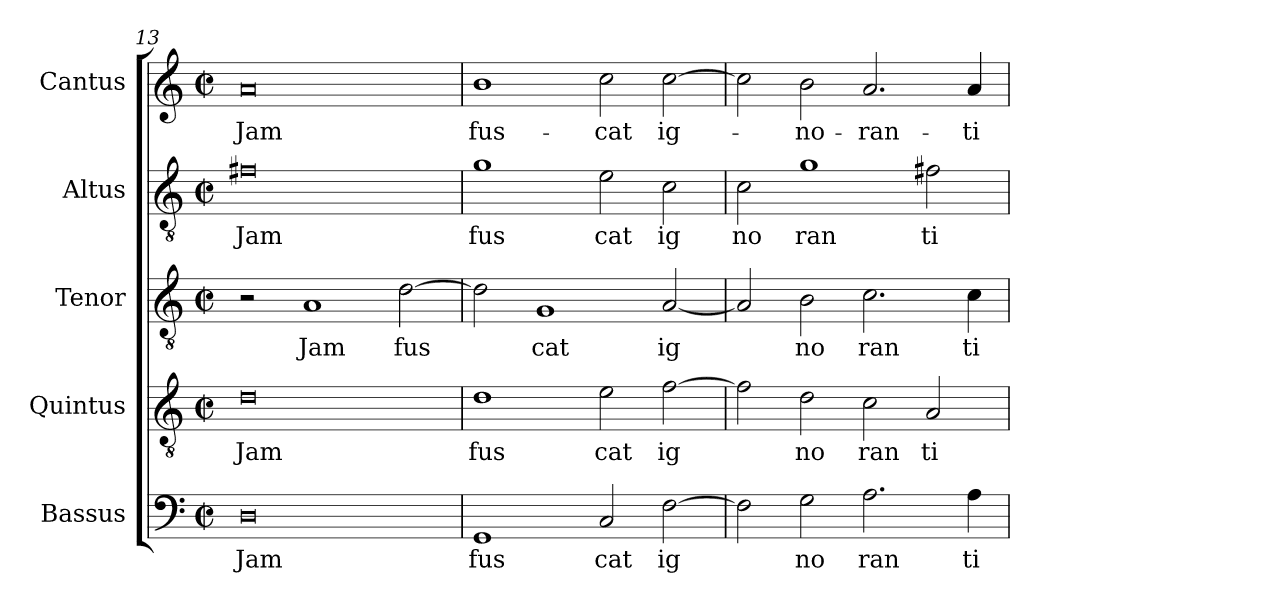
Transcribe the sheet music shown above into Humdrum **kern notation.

**kern	**text	**kern	**text	**kern	**text	**kern	**text	**kern	**text
*part5	*part5	*part4	*part4	*part3	*part3	*part2	*part2	*part1	*part1
*staff5	*staff5	*staff4	*staff4	*staff3	*staff3	*staff2	*staff2	*staff1	*staff1
*I"Bassus	*	*I"Quintus	*	*I"Tenor	*	*I"Altus	*	*I"Cantus	*
*clefF4	*	*clefGv2	*	*clefGv2	*	*clefGv2	*	*clefG2	*
*M2/2	*	*M2/2	*	*M2/2	*	*M2/2	*	*M2/2	*
*met(c|)	*	*met(c|)	*	*met(c|)	*	*met(c|)	*	*met(c|)	*
=13	=13	=13	=13	=13	=13	=13	=13	=13	=13
!	!LO:LY:b:cj	!	!LO:LY:b:cj	!	!	!	!LO:LY:b:cj	!	!LO:LY:b:cj
0D	Jam	0d	Jam	2r	.	0f#X	Jam	0a	Jam
!	!	!	!	!	!LO:LY:b:cj	!	!	!	!
.	.	.	.	1A	Jam	.	.	.	.
!	!	!	!	!	!LO:LY:b	!	!	!	!
.	.	.	.	[>2d\	fus	.	.	.	.
=14	=14	=14	=14	=14	=14	=14	=14	=14	=14
!	!LO:LY:b:cj	!	!LO:LY:b:cj	!	!	!	!LO:LY:b:cj	!	!LO:LY:b:cj
1GG	fus	1d	fus	2d\]	.	1g	fus	1b	fus-
!	!	!	!	!	!LO:LY:b:cj	!	!	!	!
.	.	.	.	1G	cat	.	.	.	.
!	!LO:LY:b:cj	!	!LO:LY:b:cj	!	!	!	!LO:LY:b:cj	!	!LO:LY:b:cj
2C/	cat	2e\	cat	.	.	2e\	cat	2cc\	-cat
!	!LO:LY:b:cj	!	!LO:LY:b:cj	!	!LO:LY:b:cj	!	!LO:LY:b:cj	!	!LO:LY:b:cj
[>2F\	ig	[>2f\	ig	[<2A/	ig	2c\	ig	[>2cc\	ig-
=15	=15	=15	=15	=15	=15	=15	=15	=15	=15
!	!	!	!	!	!	!	!LO:LY:b:cj	!	!
2F\]	.	2f\]	.	2A/]	.	2c\	no	2cc\]	.
!	!LO:LY:b:cj	!	!LO:LY:b:cj	!	!LO:LY:b:cj	!	!LO:LY:b:cj	!	!LO:LY:b:cj
2G\	no	2d\	no	2B\	no	1g	ran	2b\	-no-
!	!LO:LY:b:cj	!	!LO:LY:b:cj	!	!LO:LY:b:cj	!	!	!	!LO:LY:b:cj
2.A\	ran	2c\	ran	2.c\	ran	.	.	2.a/	-ran-
!	!	!	!LO:LY:b:cj	!	!	!	!LO:LY:b:cj	!	!
.	.	2A/	ti	.	.	2f#\	ti	.	.
!	!LO:LY:b:cj	!	!	!	!LO:LY:b:cj	!	!	!	!LO:LY:b:cj
4A\	ti	.	.	4c\	ti	.	.	4a/	-ti-
=	=	=	=	=	=	=	=	=	=
*-	*-	*-	*-	*-	*-	*-	*-	*-	*-
